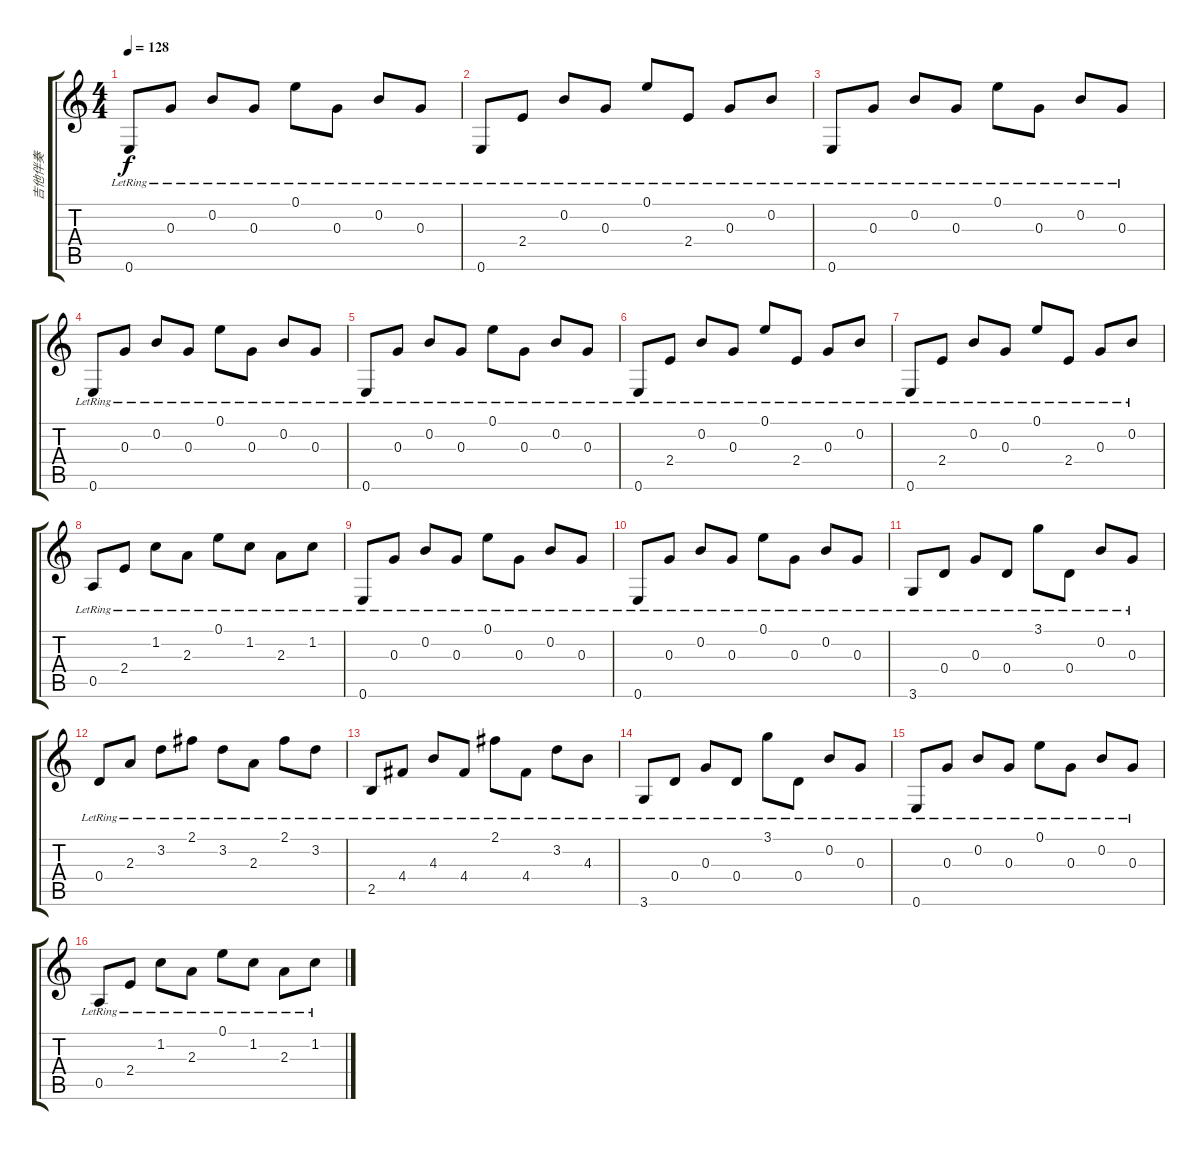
\track ("吉他伴奏" "吉他伴奏") {instrument acousticguitarsteel}
\staff {score tabs}
\tuning (E4 B3 G3 D3 A2 E2) {hide}
\ts (4 4)
\tempo 128
\clef g2
\ks c
0.6{lr}.8{dy f instrument acousticguitarsteel} 0.3{lr}.8 0.2{lr}.8 0.3{lr}.8 0.1{lr}.8 0.3{lr}.8 0.2{lr}.8 0.3{lr}.8 |
0.6{lr}.8 2.4{lr}.8 0.2{lr}.8 0.3{lr}.8 0.1{lr}.8 2.4{lr}.8 0.3{lr}.8 0.2{lr}.8 |
0.6{lr}.8 0.3{lr}.8 0.2{lr}.8 0.3{lr}.8 0.1{lr}.8 0.3{lr}.8 0.2{lr}.8 0.3{lr}.8 |
0.6{lr}.8 0.3{lr}.8 0.2{lr}.8 0.3{lr}.8 0.1{lr}.8 0.3{lr}.8 0.2{lr}.8 0.3{lr}.8 |
0.6{lr}.8 0.3{lr}.8 0.2{lr}.8 0.3{lr}.8 0.1{lr}.8 0.3{lr}.8 0.2{lr}.8 0.3{lr}.8 |
0.6{lr}.8 2.4{lr}.8 0.2{lr}.8 0.3{lr}.8 0.1{lr}.8 2.4{lr}.8 0.3{lr}.8 0.2{lr}.8 |
0.6{lr}.8 2.4{lr}.8 0.2{lr}.8 0.3{lr}.8 0.1{lr}.8 2.4{lr}.8 0.3{lr}.8 0.2{lr}.8 |
0.5{lr}.8 2.4{lr}.8 1.2{lr}.8 2.3{lr}.8 0.1{lr}.8 1.2{lr}.8 2.3{lr}.8 1.2{lr}.8 |
0.6{lr}.8 0.3{lr}.8 0.2{lr}.8 0.3{lr}.8 0.1{lr}.8 0.3{lr}.8 0.2{lr}.8 0.3{lr}.8 |
0.6{lr}.8 0.3{lr}.8 0.2{lr}.8 0.3{lr}.8 0.1{lr}.8 0.3{lr}.8 0.2{lr}.8 0.3{lr}.8 |
3.6{lr}.8 0.4{lr}.8 0.3{lr}.8 0.4{lr}.8 3.1{lr}.8 0.4{lr}.8 0.2{lr}.8 0.3{lr}.8 |
0.4{lr}.8 2.3{lr}.8 3.2{lr}.8 2.1{lr}.8 3.2{lr}.8 2.3{lr}.8 2.1{lr}.8 3.2{lr}.8 |
2.5{lr}.8 4.4{lr}.8 4.3{lr}.8 4.4{lr}.8 2.1{lr}.8 4.4{lr}.8 3.2{lr}.8 4.3{lr}.8 |
3.6{lr}.8 0.4{lr}.8 0.3{lr}.8 0.4{lr}.8 3.1{lr}.8 0.4{lr}.8 0.2{lr}.8 0.3{lr}.8 |
0.6{lr}.8 0.3{lr}.8 0.2{lr}.8 0.3{lr}.8 0.1{lr}.8 0.3{lr}.8 0.2{lr}.8 0.3{lr}.8 |
0.5{lr}.8 2.4{lr}.8 1.2{lr}.8 2.3{lr}.8 0.1{lr}.8 1.2{lr}.8 2.3{lr}.8 1.2{lr}.8
